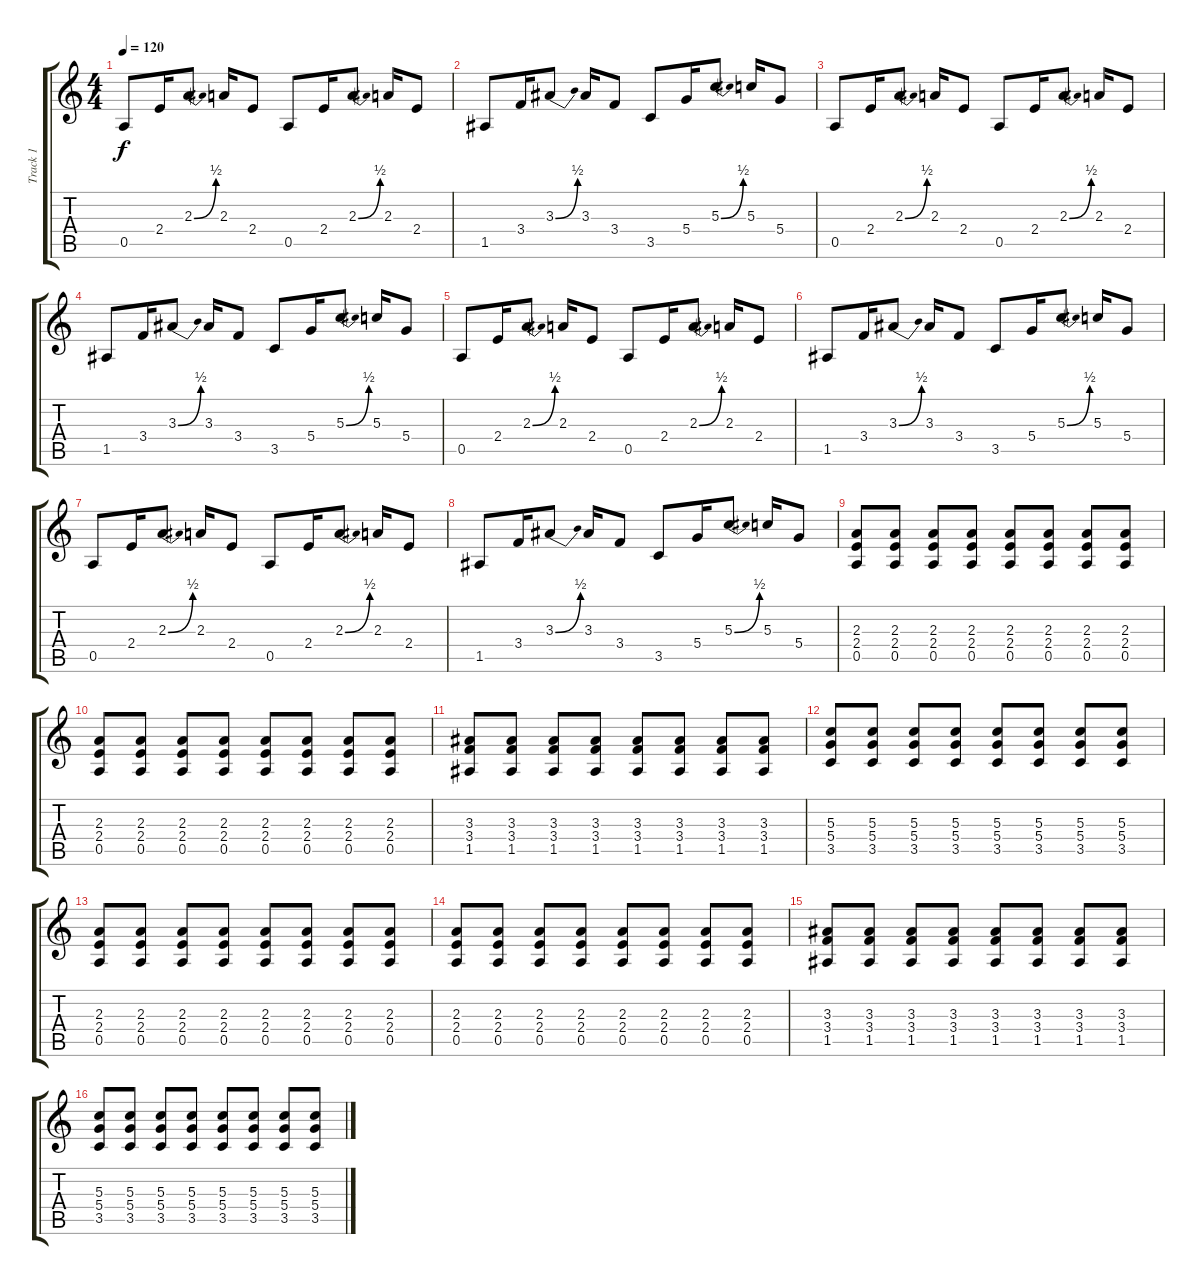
\track ("Track 1" "Track 1") {instrument distortionguitar}
\staff {score tabs}
\tuning (E4 B3 G3 D3 A2 E2) {hide}
\ts (4 4)
\tempo 120
\clef g2
\ks c
0.5.8{dy f} 2.4.16 2.3{be (bend 0 0 60 2)}.8 2.3.16 2.4.8 0.5.8 2.4.16 2.3{be (bend 0 0 60 2)}.8 2.3.16 2.4.8 |
1.5.8 3.4.16 3.3{be (bend 0 0 60 2)}.8 3.3.16 3.4.8 3.5.8 5.4.16 5.3{be (bend 0 0 60 2)}.8 5.3.16 5.4.8 |
0.5.8 2.4.16 2.3{be (bend 0 0 60 2)}.8 2.3.16 2.4.8 0.5.8 2.4.16 2.3{be (bend 0 0 60 2)}.8 2.3.16 2.4.8 |
1.5.8 3.4.16 3.3{be (bend 0 0 60 2)}.8 3.3.16 3.4.8 3.5.8 5.4.16 5.3{be (bend 0 0 60 2)}.8 5.3.16 5.4.8 |
0.5.8 2.4.16 2.3{be (bend 0 0 60 2)}.8 2.3.16 2.4.8 0.5.8 2.4.16 2.3{be (bend 0 0 60 2)}.8 2.3.16 2.4.8 |
1.5.8 3.4.16 3.3{be (bend 0 0 60 2)}.8 3.3.16 3.4.8 3.5.8 5.4.16 5.3{be (bend 0 0 60 2)}.8 5.3.16 5.4.8 |
0.5.8 2.4.16 2.3{be (bend 0 0 60 2)}.8 2.3.16 2.4.8 0.5.8 2.4.16 2.3{be (bend 0 0 60 2)}.8 2.3.16 2.4.8 |
1.5.8 3.4.16 3.3{be (bend 0 0 60 2)}.8 3.3.16 3.4.8 3.5.8 5.4.16 5.3{be (bend 0 0 60 2)}.8 5.3.16 5.4.8 |
(2.3 2.4 0.5).8 (2.3 2.4 0.5).8 (2.3 2.4 0.5).8 (2.3 2.4 0.5).8 (2.3 2.4 0.5).8 (2.3 2.4 0.5).8 (2.3 2.4 0.5).8 (2.3 2.4 0.5).8 |
(2.3 2.4 0.5).8 (2.3 2.4 0.5).8 (2.3 2.4 0.5).8 (2.3 2.4 0.5).8 (2.3 2.4 0.5).8 (2.3 2.4 0.5).8 (2.3 2.4 0.5).8 (2.3 2.4 0.5).8 |
(3.3 3.4 1.5).8 (3.3 3.4 1.5).8 (3.3 3.4 1.5).8 (3.3 3.4 1.5).8 (3.3 3.4 1.5).8 (3.3 3.4 1.5).8 (3.3 3.4 1.5).8 (3.3 3.4 1.5).8 |
(5.3 5.4 3.5).8 (5.3 5.4 3.5).8 (5.3 5.4 3.5).8 (5.3 5.4 3.5).8 (5.3 5.4 3.5).8 (5.3 5.4 3.5).8 (5.3 5.4 3.5).8 (5.3 5.4 3.5).8 |
(2.3 2.4 0.5).8 (2.3 2.4 0.5).8 (2.3 2.4 0.5).8 (2.3 2.4 0.5).8 (2.3 2.4 0.5).8 (2.3 2.4 0.5).8 (2.3 2.4 0.5).8 (2.3 2.4 0.5).8 |
(2.3 2.4 0.5).8 (2.3 2.4 0.5).8 (2.3 2.4 0.5).8 (2.3 2.4 0.5).8 (2.3 2.4 0.5).8 (2.3 2.4 0.5).8 (2.3 2.4 0.5).8 (2.3 2.4 0.5).8 |
(3.3 3.4 1.5).8 (3.3 3.4 1.5).8 (3.3 3.4 1.5).8 (3.3 3.4 1.5).8 (3.3 3.4 1.5).8 (3.3 3.4 1.5).8 (3.3 3.4 1.5).8 (3.3 3.4 1.5).8 |
(5.3 5.4 3.5).8 (5.3 5.4 3.5).8 (5.3 5.4 3.5).8 (5.3 5.4 3.5).8 (5.3 5.4 3.5).8 (5.3 5.4 3.5).8 (5.3 5.4 3.5).8 (5.3 5.4 3.5).8
